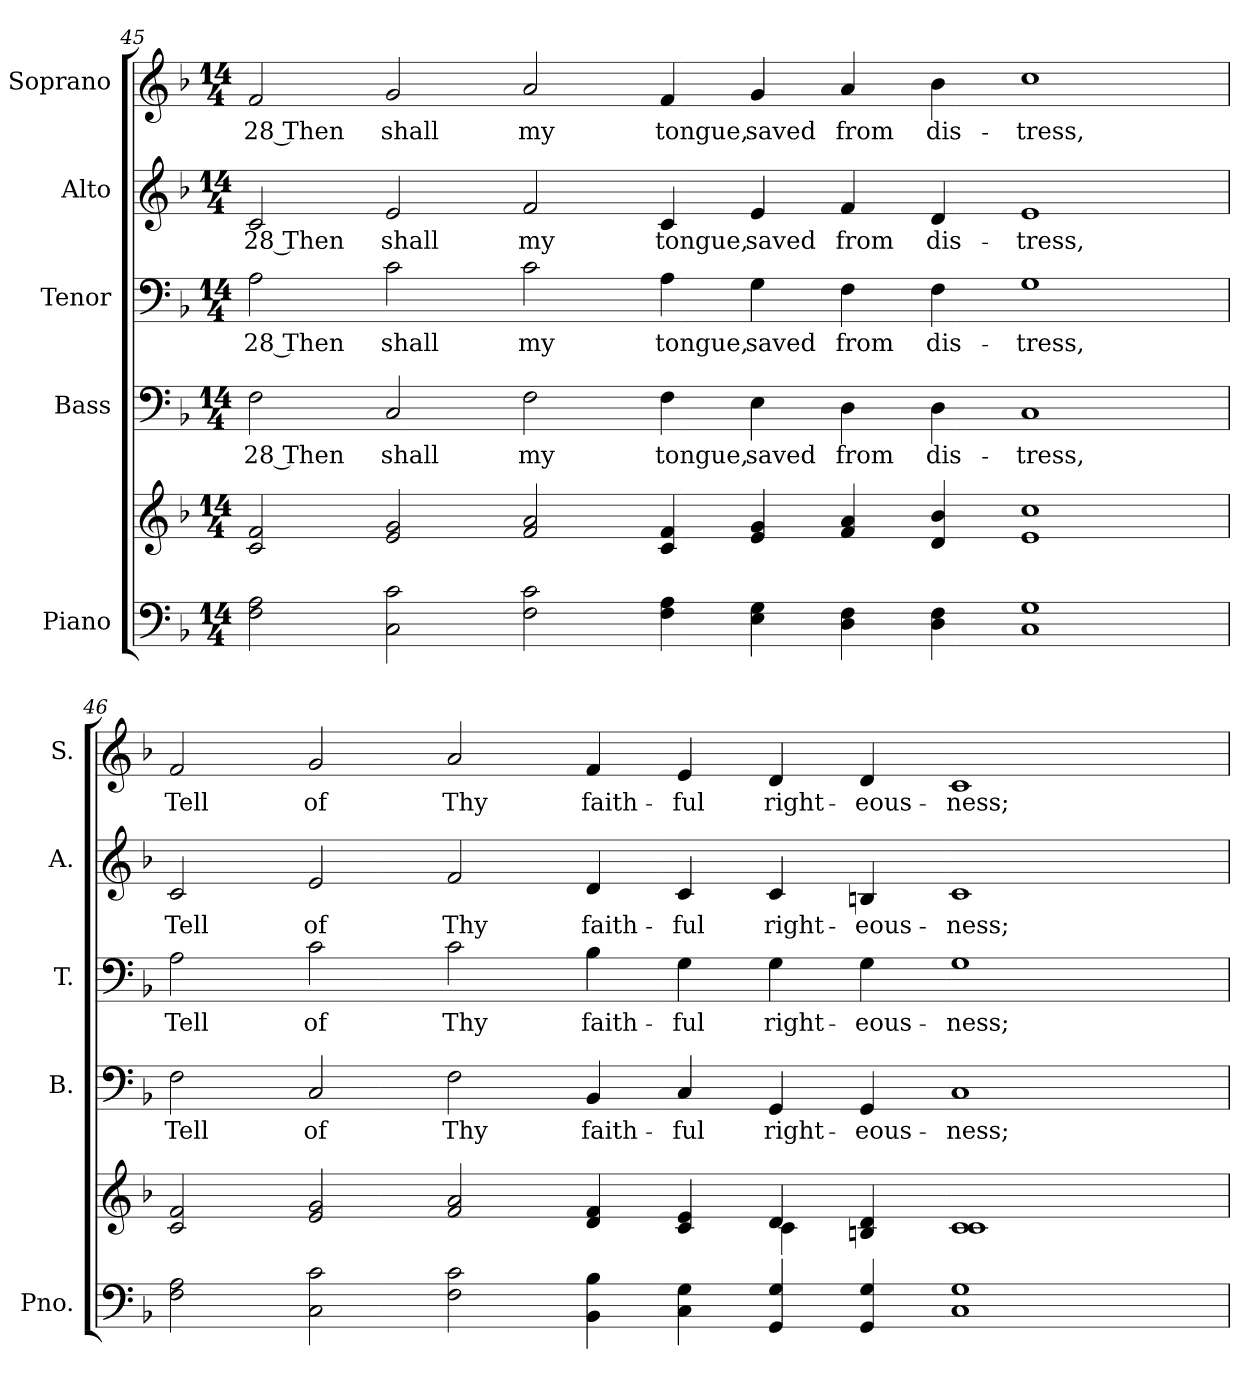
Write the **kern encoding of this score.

**kern	**kern	**kern	**text	**kern	**text	**kern	**text	**kern	**text
*part5	*part5	*part4	*part4	*part3	*part3	*part2	*part2	*part1	*part1
*staff6	*staff5	*staff4	*staff4	*staff3	*staff3	*staff2	*staff2	*staff1	*staff1
*I"Piano	*	*I"Bass	*	*I"Tenor	*	*I"Alto	*	*I"Soprano	*
*I'Pno.	*	*I'B.	*	*I'T.	*	*I'A.	*	*I'S.	*
!!LO:PB:g=z
*clefF4	*clefG2	*clefF4	*	*clefF4	*	*clefG2	*	*clefG2	*
*k[b-]	*k[b-]	*k[b-]	*	*k[b-]	*	*k[b-]	*	*k[b-]	*
*F:	*F:	*F:	*	*F:	*	*F:	*	*F:	*
*M14/4	*M14/4	*M14/4	*	*M14/4	*	*M14/4	*	*M14/4	*
=45	=45	=45	=45	=45	=45	=45	=45	=45	=45
!	!	!	!LO:LY:b:color=#000000	!	!	!	!	!	!
!	!	!	!	!	!LO:LY:b:color=#000000	!	!	!	!
!	!	!	!	!	!	!	!LO:LY:b:color=#000000	!	!
!	!	!	!	!	!	!	!	!	!LO:LY:b:color=#000000
2Fi\ 2Ai	2ci/ 2fi	2Fi\	28 Then	2Ai\	28 Then	2ci/	28 Then	2fi/	28 Then
!	!	!	!LO:LY:b:color=#000000	!	!	!	!	!	!
!	!	!	!	!	!LO:LY:b:color=#000000	!	!	!	!
!	!	!	!	!	!	!	!LO:LY:b:color=#000000	!	!
!	!	!	!	!	!	!	!	!	!LO:LY:b:color=#000000
2Ci\ 2ci	2ei/ 2gi	2Ci/	shall	2ci\	shall	2ei/	shall	2gi/	shall
!	!	!	!LO:LY:b:color=#000000	!	!	!	!	!	!
!	!	!	!	!	!LO:LY:b:color=#000000	!	!	!	!
!	!	!	!	!	!	!	!LO:LY:b:color=#000000	!	!
!	!	!	!	!	!	!	!	!	!LO:LY:b:color=#000000
2Fi\ 2ci	2fi/ 2ai	2Fi\	my	2ci\	my	2fi/	my	2ai/	my
!	!	!	!LO:LY:b:color=#000000	!	!	!	!	!	!
!	!	!	!	!	!LO:LY:b:color=#000000	!	!	!	!
!	!	!	!	!	!	!	!LO:LY:b:color=#000000	!	!
!	!	!	!	!	!	!	!	!	!LO:LY:b:color=#000000
4Fi\ 4Ai	4ci/ 4fi	4Fi\	tongue,	4Ai\	tongue,	4ci/	tongue,	4fi/	tongue,
!	!	!	!LO:LY:b:color=#000000	!	!	!	!	!	!
!	!	!	!	!	!LO:LY:b:color=#000000	!	!	!	!
!	!	!	!	!	!	!	!LO:LY:b:color=#000000	!	!
!	!	!	!	!	!	!	!	!	!LO:LY:b:color=#000000
4Ei\ 4Gi	4ei/ 4gi	4Ei\	saved	4Gi\	saved	4ei/	saved	4gi/	saved
!	!	!	!LO:LY:b:color=#000000	!	!	!	!	!	!
!	!	!	!	!	!LO:LY:b:color=#000000	!	!	!	!
!	!	!	!	!	!	!	!LO:LY:b:color=#000000	!	!
!	!	!	!	!	!	!	!	!	!LO:LY:b:color=#000000
4Di\ 4Fi	4fi/ 4ai	4Di\	from	4Fi\	from	4fi/	from	4ai/	from
!	!	!	!LO:LY:b:color=#000000	!	!	!	!	!	!
!	!	!	!	!	!LO:LY:b:color=#000000	!	!	!	!
!	!	!	!	!	!	!	!LO:LY:b:color=#000000	!	!
!	!	!	!	!	!	!	!	!	!LO:LY:b:color=#000000
4Di\ 4Fi	4di/ 4b-i	4Di\	dis-	4Fi\	dis-	4di/	dis-	4b-i\	dis-
!	!	!	!LO:LY:b:color=#000000	!	!	!	!	!	!
!	!	!	!	!	!LO:LY:b:color=#000000	!	!	!	!
!	!	!	!	!	!	!	!LO:LY:b:color=#000000	!	!
!	!	!	!	!	!	!	!	!	!LO:LY:b:color=#000000
1Ci 1Gi	1ei 1cci	1Ci	-tress,	1Gi	-tress,	1ei	-tress,	1cci	-tress,
!!LO:PB:g=z
=46	=46	=46	=46	=46	=46	=46	=46	=46	=46
*	*^	*	*	*	*	*	*	*	*
!	!	!	!	!LO:LY:b:color=#000000	!	!	!	!	!	!
!	!	!	!	!	!	!LO:LY:b:color=#000000	!	!	!	!
!	!	!	!	!	!	!	!	!LO:LY:b:color=#000000	!	!
!	!	!	!	!	!	!	!	!	!	!LO:LY:b:color=#000000
2Fi\ 2Ai	2ci/ 2fi	1ryy	2Fi\	Tell	2Ai\	Tell	2ci/	Tell	2fi/	Tell
!	!	!	!	!LO:LY:b:color=#000000	!	!	!	!	!	!
!	!	!	!	!	!	!LO:LY:b:color=#000000	!	!	!	!
!	!	!	!	!	!	!	!	!LO:LY:b:color=#000000	!	!
!	!	!	!	!	!	!	!	!	!	!LO:LY:b:color=#000000
2Ci\ 2ci	2ei/ 2gi	.	2Ci/	of	2ci\	of	2ei/	of	2gi/	of
!	!	!	!	!LO:LY:b:color=#000000	!	!	!	!	!	!
!	!	!	!	!	!	!LO:LY:b:color=#000000	!	!	!	!
!	!	!	!	!	!	!	!	!LO:LY:b:color=#000000	!	!
!	!	!	!	!	!	!	!	!	!	!LO:LY:b:color=#000000
2Fi\ 2ci	2fi/ 2ai	2ryy	2Fi\	Thy	2ci\	Thy	2fi/	Thy	2ai/	Thy
!	!	!	!	!LO:LY:b:color=#000000	!	!	!	!	!	!
!	!	!	!	!	!	!LO:LY:b:color=#000000	!	!	!	!
!	!	!	!	!	!	!	!	!LO:LY:b:color=#000000	!	!
!	!	!	!	!	!	!	!	!	!	!LO:LY:b:color=#000000
4BB-i\ 4B-i	4di/ 4fi	2ryy	4BB-i/	faith-	4B-i\	faith-	4di/	faith-	4fi/	faith-
!	!	!	!	!LO:LY:b:color=#000000	!	!	!	!	!	!
!	!	!	!	!	!	!LO:LY:b:color=#000000	!	!	!	!
!	!	!	!	!	!	!	!	!LO:LY:b:color=#000000	!	!
!	!	!	!	!	!	!	!	!	!	!LO:LY:b:color=#000000
4Ci\ 4Gi	4ci/ 4ei	.	4Ci/	-ful	4Gi\	-ful	4ci/	-ful	4ei/	-ful
!	!	!	!	!LO:LY:b:color=#000000	!	!	!	!	!	!
!	!	!	!	!	!	!LO:LY:b:color=#000000	!	!	!	!
!	!	!	!	!	!	!	!	!LO:LY:b:color=#000000	!	!
!	!	!	!	!	!	!	!	!	!	!LO:LY:b:color=#000000
4GGi/ 4Gi	4di/	4ci\	4GGi/	right-	4Gi\	right-	4ci/	right-	4di/	right-
!	!	!	!	!LO:LY:b:color=#000000	!	!	!	!	!	!
!	!	!	!	!	!	!LO:LY:b:color=#000000	!	!	!	!
!	!	!	!	!	!	!	!	!LO:LY:b:color=#000000	!	!
!	!	!	!	!	!	!	!	!	!	!LO:LY:b:color=#000000
4GGi/ 4Gi	4Bni/ 4di	4ryy	4GGi/	-eous-	4Gi\	-eous-	4Bni/	-eous-	4di/	-eous-
!	!	!	!	!LO:LY:b:color=#000000	!	!	!	!	!	!
!	!	!	!	!	!	!LO:LY:b:color=#000000	!	!	!	!
!	!	!	!	!	!	!	!	!LO:LY:b:color=#000000	!	!
!	!	!	!	!	!	!	!	!	!	!LO:LY:b:color=#000000
1Ci 1Gi	1ci 1ci	2ryy	1Ci	-ness;	1Gi	-ness;	1ci	-ness;	1ci	-ness;
.	.	2ryy	.	.	.	.	.	.	.	.
*	*v	*v	*	*	*	*	*	*	*	*
=	=	=	=	=	=	=	=	=	=
*-	*-	*-	*-	*-	*-	*-	*-	*-	*-
